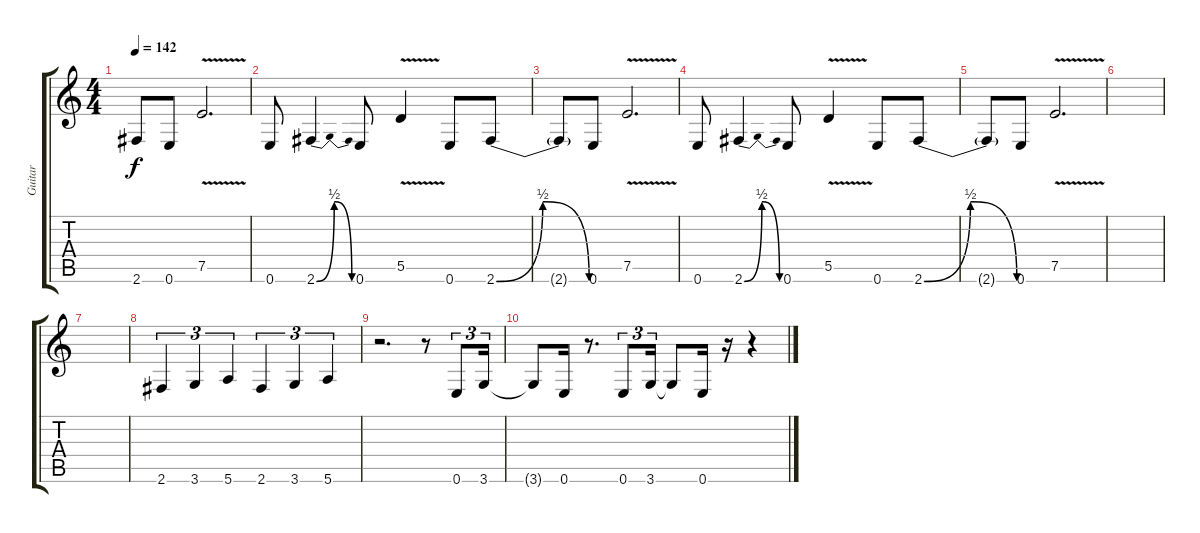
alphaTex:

\track ("Guitar" "Guitar") {instrument distortionguitar}
\staff {score tabs}
\tuning (E4 B3 G3 D3 A2 E2) {hide}
\ts (4 4)
\tempo 142
\clef g2
\ks c
2.6{t}.8{dy f} 0.6.8 7.5{v}.2{d} |
0.6.8 2.6{be (bendrelease 0 0 15 2 45 2 60 0)}.4 0.6.8 5.5{v}.4 0.6.8 2.6{be (bendrelease 0 0 15 2 45 2 60 0)}.8 |
2.6{t}.8 0.6.8 7.5{v}.2{d} |
0.6.8 2.6{be (bendrelease 0 0 15 2 45 2 60 0)}.4 0.6.8 5.5{v}.4 0.6.8 2.6{be (bendrelease 0 0 15 2 45 2 60 0)}.8 |
2.6{t}.8 0.6.8 7.5{v}.2{d} |
|
|
2.6.4{tu (3 2) instrument synthbrass1} 3.6.4{tu (3 2)} 5.6.4{tu (3 2)} 2.6.4{tu (3 2)} 3.6.4{tu (3 2)} 5.6.4{tu (3 2)} |
r.2{d} r.8 0.6.8{tu (3 2)} 3.6.16{tu (3 2)} |
3.6{t}.8 0.6.16 r.8{d} 0.6.8{tu (3 2)} 3.6.16{tu (3 2)} 3.6{t}.8 0.6.16 r.16 r.4
